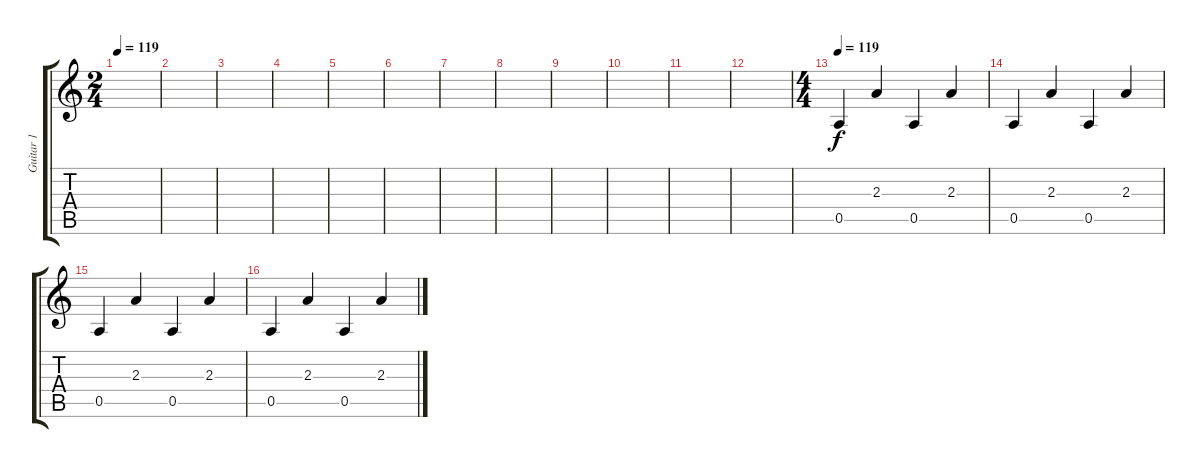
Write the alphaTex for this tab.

\track ("Guitar 1" "Guitar 1") {instrument acousticguitarnylon}
\staff {score tabs}
\tuning (E4 B3 G3 D3 A2 E2) {hide}
\ts (2 4)
\tempo 119
\tempo 58
\tempo 119
\clef g2
\ks c
|
|
|
|
|
|
|
|
|
|
|
|
\ts (4 4)
\tempo 119
0.5.4 2.3.4 0.5.4 2.3.4 |
0.5.4 2.3.4 0.5.4 2.3.4 |
0.5.4 2.3.4 0.5.4 2.3.4 |
0.5.4 2.3.4 0.5.4 2.3.4
